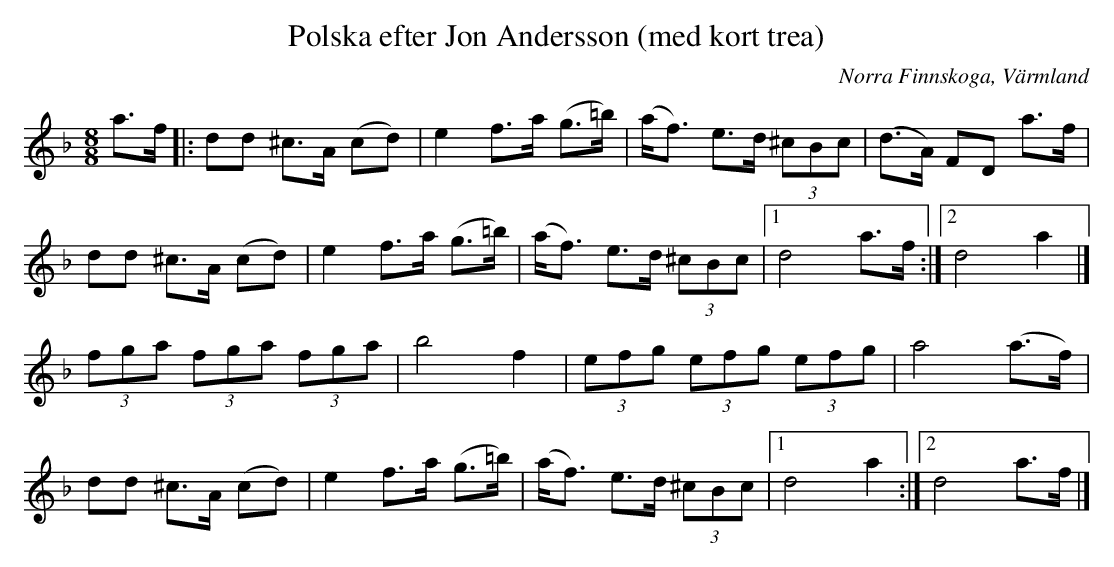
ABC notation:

X:1
T:Polska efter Jon Andersson (med kort trea)
O:Norra Finnskoga, Värmland
M:8/8
L:1/8
K:Dm
a3/2f/2|:dd ^c3/2A/2 (cd)|e2 f3/2a/2 (g3/2=b/2)| (a/2f3/2) e3/2d/2 (3^cBc|(d3/2A/2) FD a3/2f/2|
dd ^c3/2A/2 (cd)|e2 f3/2a/2 (g3/2=b/2)| (a/2f3/2) e3/2d/2 (3^cBc|1 d4  a3/2f/2:|2 d4  a2|]
(3fga (3fga (3fga|b4 f2|(3efg (3efg (3efg|a4 (a3/2f/2)|
dd ^c3/2A/2 (cd)|e2 f3/2a/2 (g3/2=b/2)| (a/2f3/2) e3/2d/2 (3^cBc|1 d4  a2:|2 d4  a3/2f/2|]
